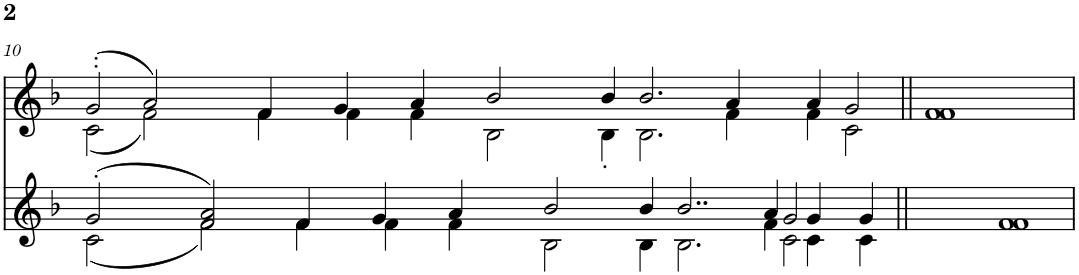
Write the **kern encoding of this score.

**kern	**kern
*part2	*part1
*staff2	*staff1
*I"Voice	*I"Voice
*I'V	*I'V
!!LO:PB:g=z
*clefG2	*clefG2
*k[b-]	*k[b-]
=10||	=10||
*^	*^
*	*^	*	*
*	*	*^	*	*
(>2g'/	(<2c\	4ryy	4.ryy	(>2g''/	(<2c\
*	*v	*v	*v	*	*
2ryy	2ryy	2a/)	2f\)
2f/ 2a/)	2f\)	2ryy	2ryy
4ryy	4ryy	4f/	4f\
4f/	4f\	4ryy	4ryy
4ryy	4ryy	4g/	4f\
4g/	4f\	4ryy	4ryy
4ryy	4ryy	4a/	4f\
4a/	4f\	4ryy	4ryy
2ryy	2ryy	2b-/	2B-\
2b-/	2B-\	2ryy	2ryy
4ryy	4ryy	4b-/	4B-'\
4b-/	4B-\	2.b-/	2.B-\
2..b-/	2.B-\	.	.
.	.	4a/	4f\
*	*^	*	*
.	4f\	4a/	4ryy	4ryy
*	*	*^	*	*
2g/	.	.	2c\	.	.
.	4c\	4g/	.	4a/	4f\
.	1ryy	1ryy	.	2g/	2c\
4g/	.	.	4c\	.	.
1ryy	.	.	1ryy	.	.
.	.	.	.	1f 1f	0ryy
.	1.ryy	1.ryy	.	.	.
8ryy	.	.	1ryy	.	.
1f 1f	.	.	.	1ryy	.
.	.	.	8ryy	.	.
*v	*v	*v	*v	*	*
*	*v	*v
=	=
*-	*-
